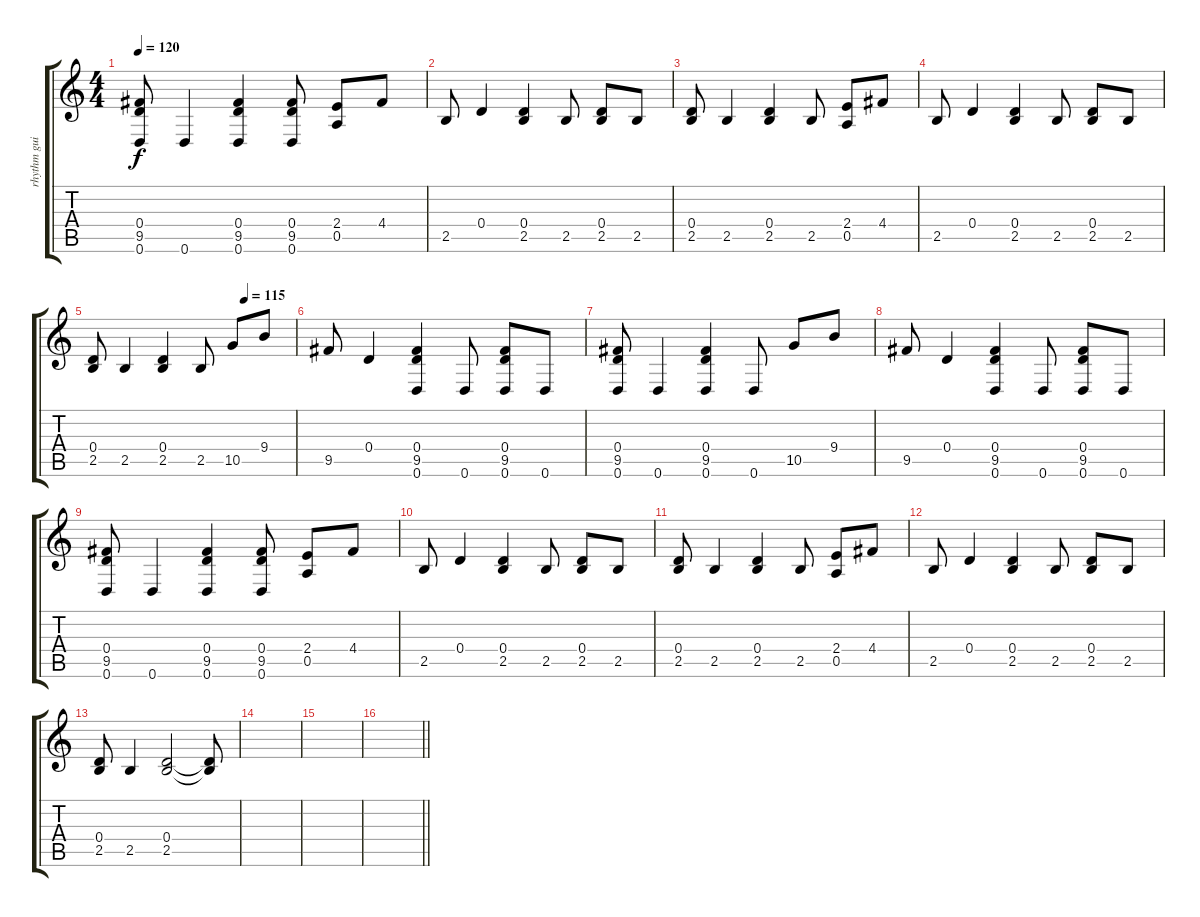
\track ("rhythm guitar" "rhythm gui") {instrument electricguitarjazz}
\staff {score tabs}
\tuning (E4 B3 G3 D3 A2 D2) {hide}
\ts (4 4)
\tempo 120
\clef g2
\ks c
(0.4 9.5 0.6).8{dy f} 0.6.4 (0.4 9.5 0.6).4 (0.4 9.5 0.6).8 (2.4 0.5).8 4.4.8 |
2.5.8 0.4.4 (0.4 2.5).4 2.5.8 (0.4 2.5).8 2.5.8 |
(0.4 2.5).8 2.5.4 (0.4 2.5).4 2.5.8 (2.4 0.5).8 4.4.8 |
2.5.8 0.4.4 (0.4 2.5).4 2.5.8 (0.4 2.5).8 2.5.8 |
\tempo (115 0.75)
(0.4 2.5).8 2.5.4 (0.4 2.5).4 2.5.8 10.5.8{instrument electricguitarjazz} 9.4.8 |
9.5.8 0.4.4 (0.4 9.5 0.6).4 0.6.8 (0.4 9.5 0.6).8 0.6.8 |
(0.4 9.5 0.6).8 0.6.4 (0.4 9.5 0.6).4 0.6.8 10.5.8 9.4.8 |
9.5.8 0.4.4 (0.4 9.5 0.6).4 0.6.8 (0.4 9.5 0.6).8 0.6.8 |
(0.4 9.5 0.6).8 0.6.4 (0.4 9.5 0.6).4 (0.4 9.5 0.6).8 (2.4 0.5).8 4.4.8 |
2.5.8 0.4.4 (0.4 2.5).4 2.5.8 (0.4 2.5).8 2.5.8 |
(0.4 2.5).8 2.5.4 (0.4 2.5).4 2.5.8 (2.4 0.5).8 4.4.8 |
2.5.8 0.4.4 (0.4 2.5).4 2.5.8 (0.4 2.5).8 2.5.8 |
(0.4 2.5).8 2.5.4 (0.4 2.5).2 (0.4{t} 2.5{t}).8 |
|
|
\barLineRight lightlight
